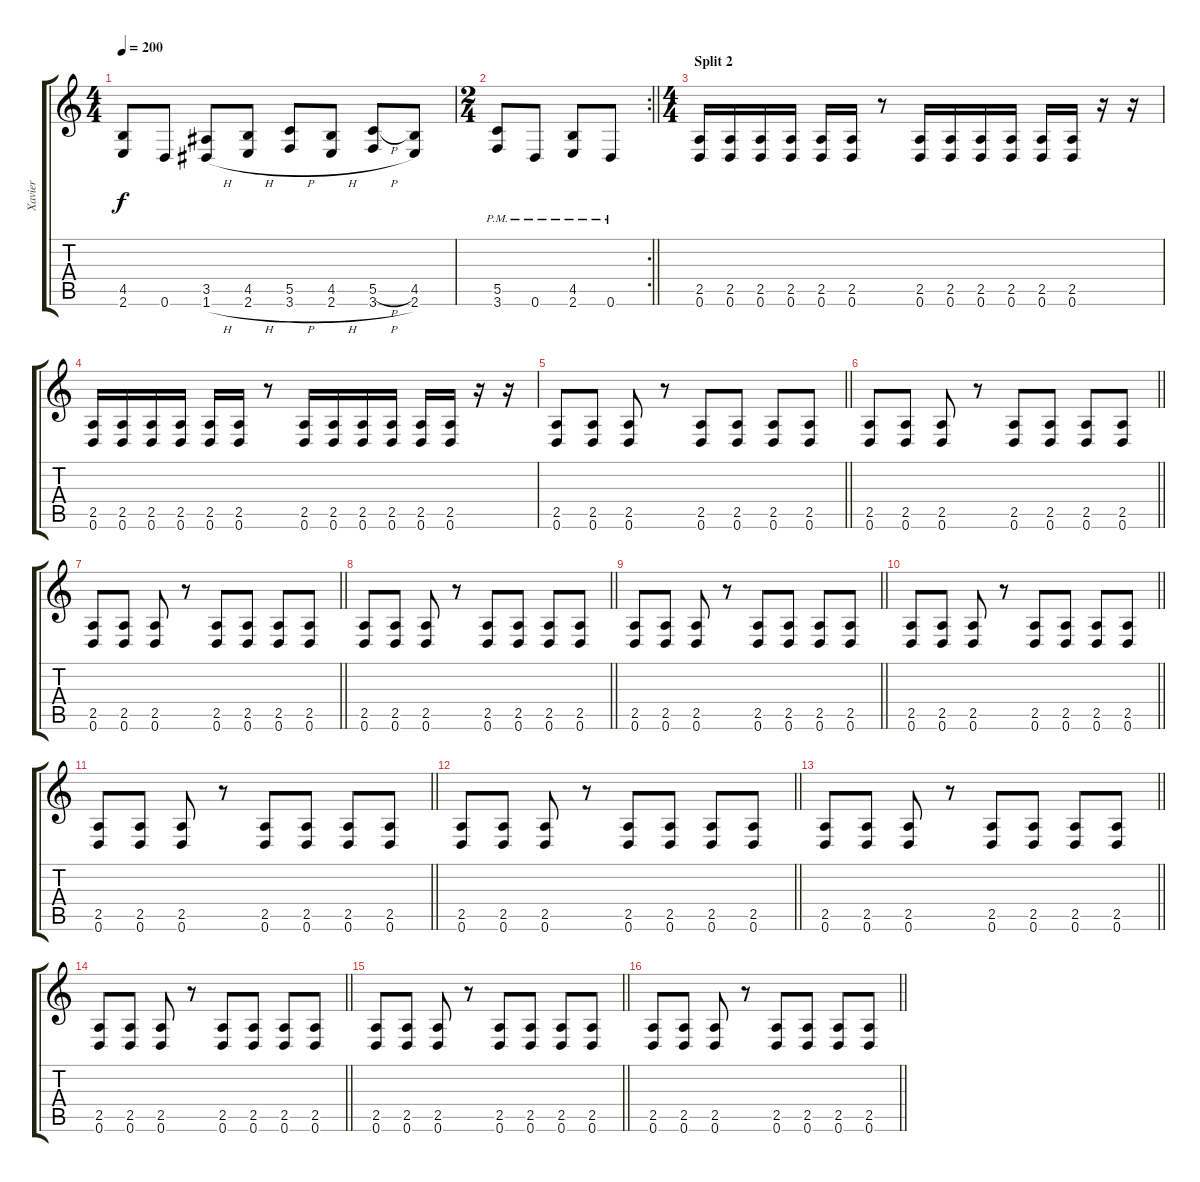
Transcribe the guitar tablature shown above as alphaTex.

\track ("Xavier" "Xavier") {instrument distortionguitar}
\staff {score tabs}
\tuning (D4 A3 F3 C3 G2 D2) {hide}
\ts (4 4)
\tempo 200
\clef g2
\ks c
(4.5 2.6).8{dy f} 0.6.8 (3.5 1.6{h}).8 (4.5 2.6{h}).8 (5.5 3.6{h}).8 (4.5 2.6{h}).8 (5.5{h} 3.6{h}).8 (4.5 2.6).8 |
\rc 2
\ts (2 4)
\barLineRight lightlight
(5.5{pm} 3.6{pm}).8 0.6{pm}.8 (4.5{pm} 2.6{pm}).8 0.6{pm}.8 |
\ts (4 4)
\section ("" "Split 2")
(2.5 0.6).16 (2.5 0.6).16 (2.5 0.6).16 (2.5 0.6).16 (2.5 0.6).16 (2.5 0.6).16 r.8 (2.5 0.6).16 (2.5 0.6).16 (2.5 0.6).16 (2.5 0.6).16 (2.5 0.6).16 (2.5 0.6).16 r.16 r.16 |
(2.5 0.6).16 (2.5 0.6).16 (2.5 0.6).16 (2.5 0.6).16 (2.5 0.6).16 (2.5 0.6).16 r.8 (2.5 0.6).16 (2.5 0.6).16 (2.5 0.6).16 (2.5 0.6).16 (2.5 0.6).16 (2.5 0.6).16 r.16 r.16 |
\barLineRight lightlight
(2.5 0.6).8 (2.5 0.6).8 (2.5 0.6).8 r.8 (2.5 0.6).8 (2.5 0.6).8 (2.5 0.6).8 (2.5 0.6).8 |
\barLineRight lightlight
(2.5 0.6).8 (2.5 0.6).8 (2.5 0.6).8 r.8 (2.5 0.6).8 (2.5 0.6).8 (2.5 0.6).8 (2.5 0.6).8 |
\barLineRight lightlight
(2.5 0.6).8 (2.5 0.6).8 (2.5 0.6).8 r.8 (2.5 0.6).8 (2.5 0.6).8 (2.5 0.6).8 (2.5 0.6).8 |
\barLineRight lightlight
(2.5 0.6).8 (2.5 0.6).8 (2.5 0.6).8 r.8 (2.5 0.6).8 (2.5 0.6).8 (2.5 0.6).8 (2.5 0.6).8 |
\barLineRight lightlight
(2.5 0.6).8 (2.5 0.6).8 (2.5 0.6).8 r.8 (2.5 0.6).8 (2.5 0.6).8 (2.5 0.6).8 (2.5 0.6).8 |
\barLineRight lightlight
(2.5 0.6).8 (2.5 0.6).8 (2.5 0.6).8 r.8 (2.5 0.6).8 (2.5 0.6).8 (2.5 0.6).8 (2.5 0.6).8 |
\barLineRight lightlight
(2.5 0.6).8 (2.5 0.6).8 (2.5 0.6).8 r.8 (2.5 0.6).8 (2.5 0.6).8 (2.5 0.6).8 (2.5 0.6).8 |
\barLineRight lightlight
(2.5 0.6).8 (2.5 0.6).8 (2.5 0.6).8 r.8 (2.5 0.6).8 (2.5 0.6).8 (2.5 0.6).8 (2.5 0.6).8 |
\barLineRight lightlight
(2.5 0.6).8 (2.5 0.6).8 (2.5 0.6).8 r.8 (2.5 0.6).8 (2.5 0.6).8 (2.5 0.6).8 (2.5 0.6).8 |
\barLineRight lightlight
(2.5 0.6).8 (2.5 0.6).8 (2.5 0.6).8 r.8 (2.5 0.6).8 (2.5 0.6).8 (2.5 0.6).8 (2.5 0.6).8 |
\barLineRight lightlight
(2.5 0.6).8 (2.5 0.6).8 (2.5 0.6).8 r.8 (2.5 0.6).8 (2.5 0.6).8 (2.5 0.6).8 (2.5 0.6).8 |
\barLineRight lightlight
(2.5 0.6).8 (2.5 0.6).8 (2.5 0.6).8 r.8 (2.5 0.6).8 (2.5 0.6).8 (2.5 0.6).8 (2.5 0.6).8
